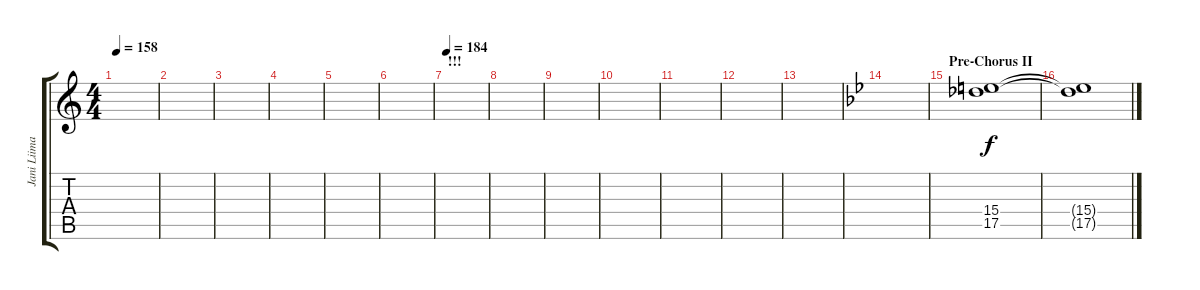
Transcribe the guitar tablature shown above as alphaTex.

\track ("Jani Liimatainen - Guitar II" "Jani Liima") {instrument distortionguitar}
\staff {score tabs}
\tuning (Eb4 Bb3 Gb3 Db3 Ab2 Eb2) {hide}
\ts (4 4)
\tempo 158
\clef g2
\ks c
|
|
|
|
|
|
\section ("" "!!!")
\tempo 184
|
|
|
|
|
|
|
\ks gminor
|
\section ("" "Pre-Chorus II")
(15.4 17.5).1{volume 0} |
(15.4{t} 17.5{t}).1
